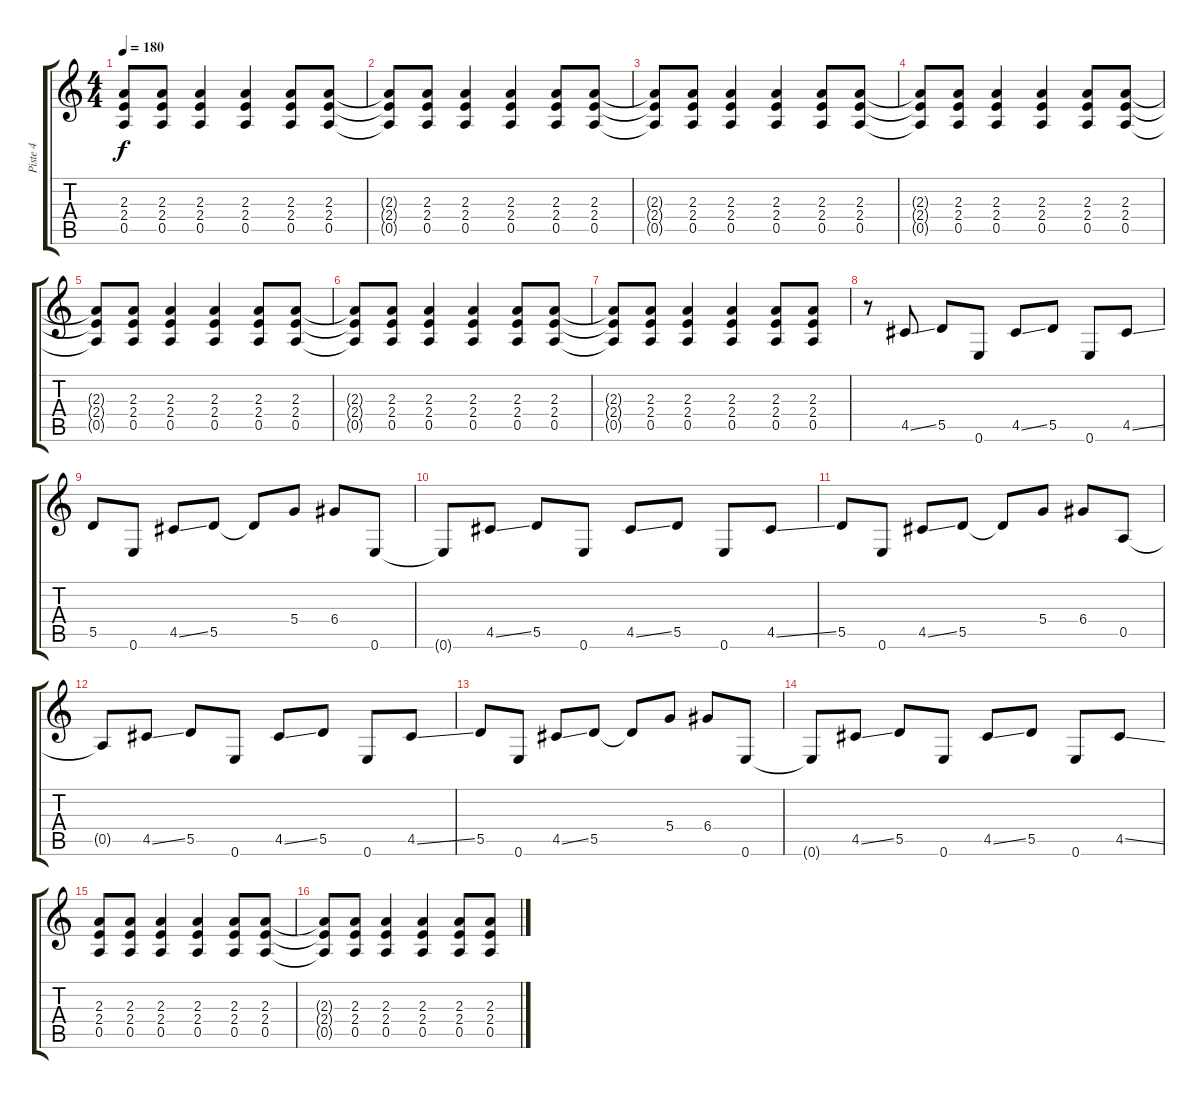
\track ("Piste 4" "Piste 4") {instrument overdrivenguitar}
\staff {score tabs}
\tuning (E4 B3 G3 D3 A2 E2) {hide}
\ts (4 4)
\tempo 180
\clef g2
\ks c
(2.3{t} 2.4{t} 0.5{t}).8{dy f} (2.3 2.4 0.5).8 (2.3 2.4 0.5).4 (2.3 2.4 0.5).4 (2.3 2.4 0.5).8 (2.3 2.4 0.5).8 |
(2.3{t} 2.4{t} 0.5{t}).8 (2.3 2.4 0.5).8 (2.3 2.4 0.5).4 (2.3 2.4 0.5).4 (2.3 2.4 0.5).8 (2.3 2.4 0.5).8 |
(2.3{t} 2.4{t} 0.5{t}).8 (2.3 2.4 0.5).8 (2.3 2.4 0.5).4 (2.3 2.4 0.5).4 (2.3 2.4 0.5).8 (2.3 2.4 0.5).8 |
(2.3{t} 2.4{t} 0.5{t}).8 (2.3 2.4 0.5).8 (2.3 2.4 0.5).4 (2.3 2.4 0.5).4 (2.3 2.4 0.5).8 (2.3 2.4 0.5).8 |
(2.3{t} 2.4{t} 0.5{t}).8 (2.3 2.4 0.5).8 (2.3 2.4 0.5).4 (2.3 2.4 0.5).4 (2.3 2.4 0.5).8 (2.3 2.4 0.5).8 |
(2.3{t} 2.4{t} 0.5{t}).8 (2.3 2.4 0.5).8 (2.3 2.4 0.5).4 (2.3 2.4 0.5).4 (2.3 2.4 0.5).8 (2.3 2.4 0.5).8 |
(2.3{t} 2.4{t} 0.5{t}).8 (2.3 2.4 0.5).8 (2.3 2.4 0.5).4 (2.3 2.4 0.5).4 (2.3 2.4 0.5).8 (2.3 2.4 0.5).8 |
r.8 4.5{ss}.8 5.5.8 0.6.8 4.5{ss}.8 5.5.8 0.6.8 4.5{ss}.8 |
5.5.8 0.6.8 4.5{ss}.8 5.5.8 5.5{t}.8 5.4.8 6.4.8 0.6.8 |
0.6{t}.8 4.5{ss}.8 5.5.8 0.6.8 4.5{ss}.8 5.5.8 0.6.8 4.5{ss}.8 |
5.5.8 0.6.8 4.5{ss}.8 5.5.8 5.5{t}.8 5.4.8 6.4.8 0.5.8 |
0.5{t}.8 4.5{ss}.8 5.5.8 0.6.8 4.5{ss}.8 5.5.8 0.6.8 4.5{ss}.8 |
5.5.8 0.6.8 4.5{ss}.8 5.5.8 5.5{t}.8 5.4.8 6.4.8 0.6.8 |
0.6{t}.8 4.5{ss}.8 5.5.8 0.6.8 4.5{ss}.8 5.5.8 0.6.8 4.5{ss}.8 |
(2.3 2.4 0.5).8 (2.3 2.4 0.5).8 (2.3 2.4 0.5).4 (2.3 2.4 0.5).4 (2.3 2.4 0.5).8 (2.3 2.4 0.5).8 |
(2.3{t} 2.4{t} 0.5{t}).8 (2.3 2.4 0.5).8 (2.3 2.4 0.5).4 (2.3 2.4 0.5).4 (2.3 2.4 0.5).8 (2.3 2.4 0.5).8
